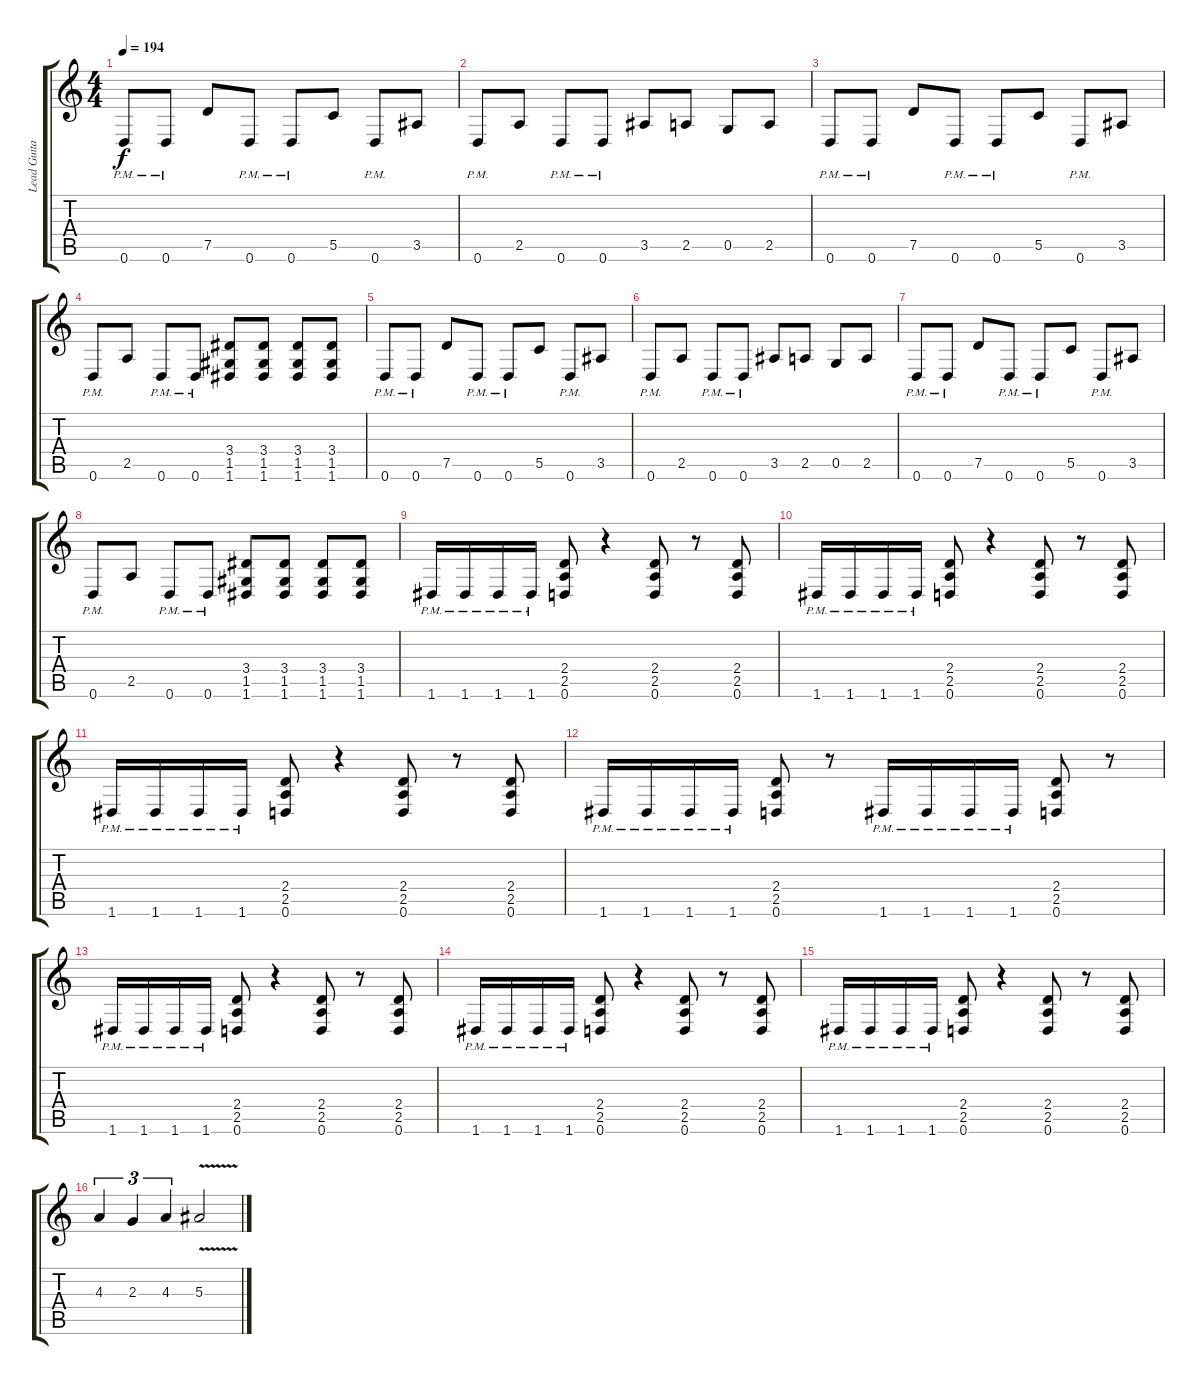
\track ("Lead Guitar" "Lead Guita") {instrument distortionguitar}
\staff {score tabs}
\tuning (D4 A3 F3 C3 G2 D2) {hide}
\ts (4 4)
\tempo 194
\clef g2
\ks c
0.6{pm}.8{dy f} 0.6{pm}.8 7.5.8 0.6{pm}.8 0.6{pm}.8 5.5.8 0.6{pm}.8 3.5.8 |
0.6{pm}.8 2.5.8 0.6{pm}.8 0.6{pm}.8 3.5.8 2.5.8 0.5.8 2.5.8 |
0.6{pm}.8 0.6{pm}.8 7.5.8 0.6{pm}.8 0.6{pm}.8 5.5.8 0.6{pm}.8 3.5.8 |
0.6{pm}.8 2.5.8 0.6{pm}.8 0.6{pm}.8 (3.4 1.5 1.6).8 (3.4 1.5 1.6).8 (3.4 1.5 1.6).8 (3.4 1.5 1.6).8 |
0.6{pm}.8 0.6{pm}.8 7.5.8 0.6{pm}.8 0.6{pm}.8 5.5.8 0.6{pm}.8 3.5.8 |
0.6{pm}.8 2.5.8 0.6{pm}.8 0.6{pm}.8 3.5.8 2.5.8 0.5.8 2.5.8 |
0.6{pm}.8 0.6{pm}.8 7.5.8 0.6{pm}.8 0.6{pm}.8 5.5.8 0.6{pm}.8 3.5.8 |
0.6{pm}.8 2.5.8 0.6{pm}.8 0.6{pm}.8 (3.4 1.5 1.6).8 (3.4 1.5 1.6).8 (3.4 1.5 1.6).8 (3.4 1.5 1.6).8 |
1.6{pm}.16 1.6{pm}.16 1.6{pm}.16 1.6{pm}.16 (2.4 2.5 0.6).8 r.4 (2.4 2.5 0.6).8 r.8 (2.4 2.5 0.6).8 |
1.6{pm}.16 1.6{pm}.16 1.6{pm}.16 1.6{pm}.16 (2.4 2.5 0.6).8 r.4 (2.4 2.5 0.6).8 r.8 (2.4 2.5 0.6).8 |
1.6{pm}.16 1.6{pm}.16 1.6{pm}.16 1.6{pm}.16 (2.4 2.5 0.6).8 r.4 (2.4 2.5 0.6).8 r.8 (2.4 2.5 0.6).8 |
1.6{pm}.16 1.6{pm}.16 1.6{pm}.16 1.6{pm}.16 (2.4 2.5 0.6).8 r.8 1.6{pm}.16 1.6{pm}.16 1.6{pm}.16 1.6{pm}.16 (2.4 2.5 0.6).8 r.8 |
1.6{pm}.16 1.6{pm}.16 1.6{pm}.16 1.6{pm}.16 (2.4 2.5 0.6).8 r.4 (2.4 2.5 0.6).8 r.8 (2.4 2.5 0.6).8 |
1.6{pm}.16 1.6{pm}.16 1.6{pm}.16 1.6{pm}.16 (2.4 2.5 0.6).8 r.4 (2.4 2.5 0.6).8 r.8 (2.4 2.5 0.6).8 |
1.6{pm}.16 1.6{pm}.16 1.6{pm}.16 1.6{pm}.16 (2.4 2.5 0.6).8 r.4 (2.4 2.5 0.6).8 r.8 (2.4 2.5 0.6).8 |
4.3.4{tu (3 2)} 2.3.4{tu (3 2)} 4.3.4{tu (3 2)} 5.3{v}.2
